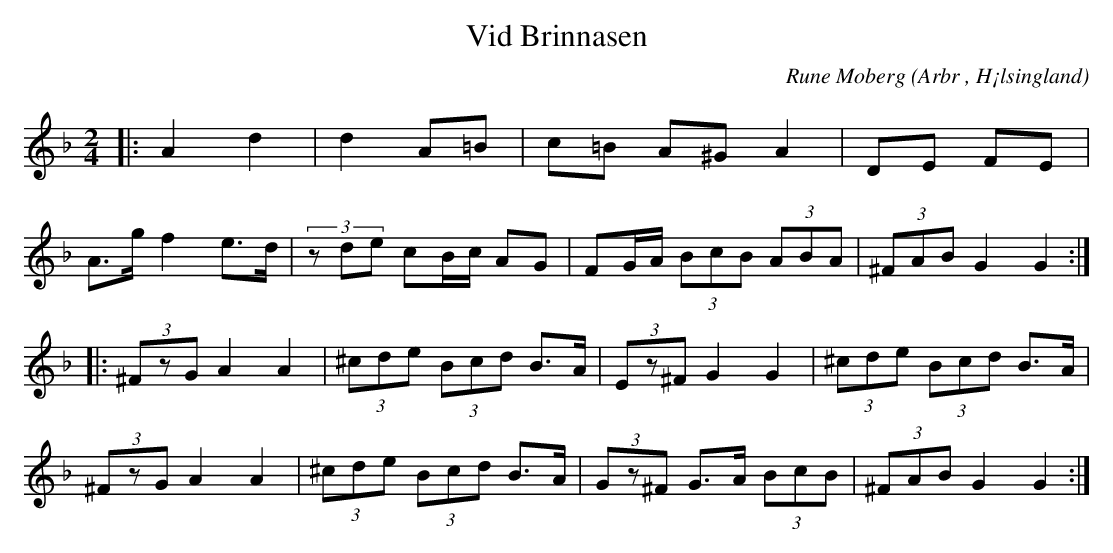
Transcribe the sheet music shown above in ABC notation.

X:1
T:Vid Brinnasen
C: Rune Moberg
O:Arbr , H¡lsingland
M:2/4
L:1/8
K:Dm
|: A2 d2|d2 A=B|c=B A^G A2|DE FE|
A>g f2 e>d|(3zde cB/c/ AG|FG/A/ (3BcB (3ABA|(3^FAB G2 G2:|
|:(3^FzG A2 A2|(3^cde (3Bcd B>A|(3Ez^F G2 G2|(3^cde (3Bcd B>A|
(3^FzG A2 A2|(3^cde (3Bcd B>A| (3Gz^F G>A (3BcB|(3^FAB G2 G2:|
